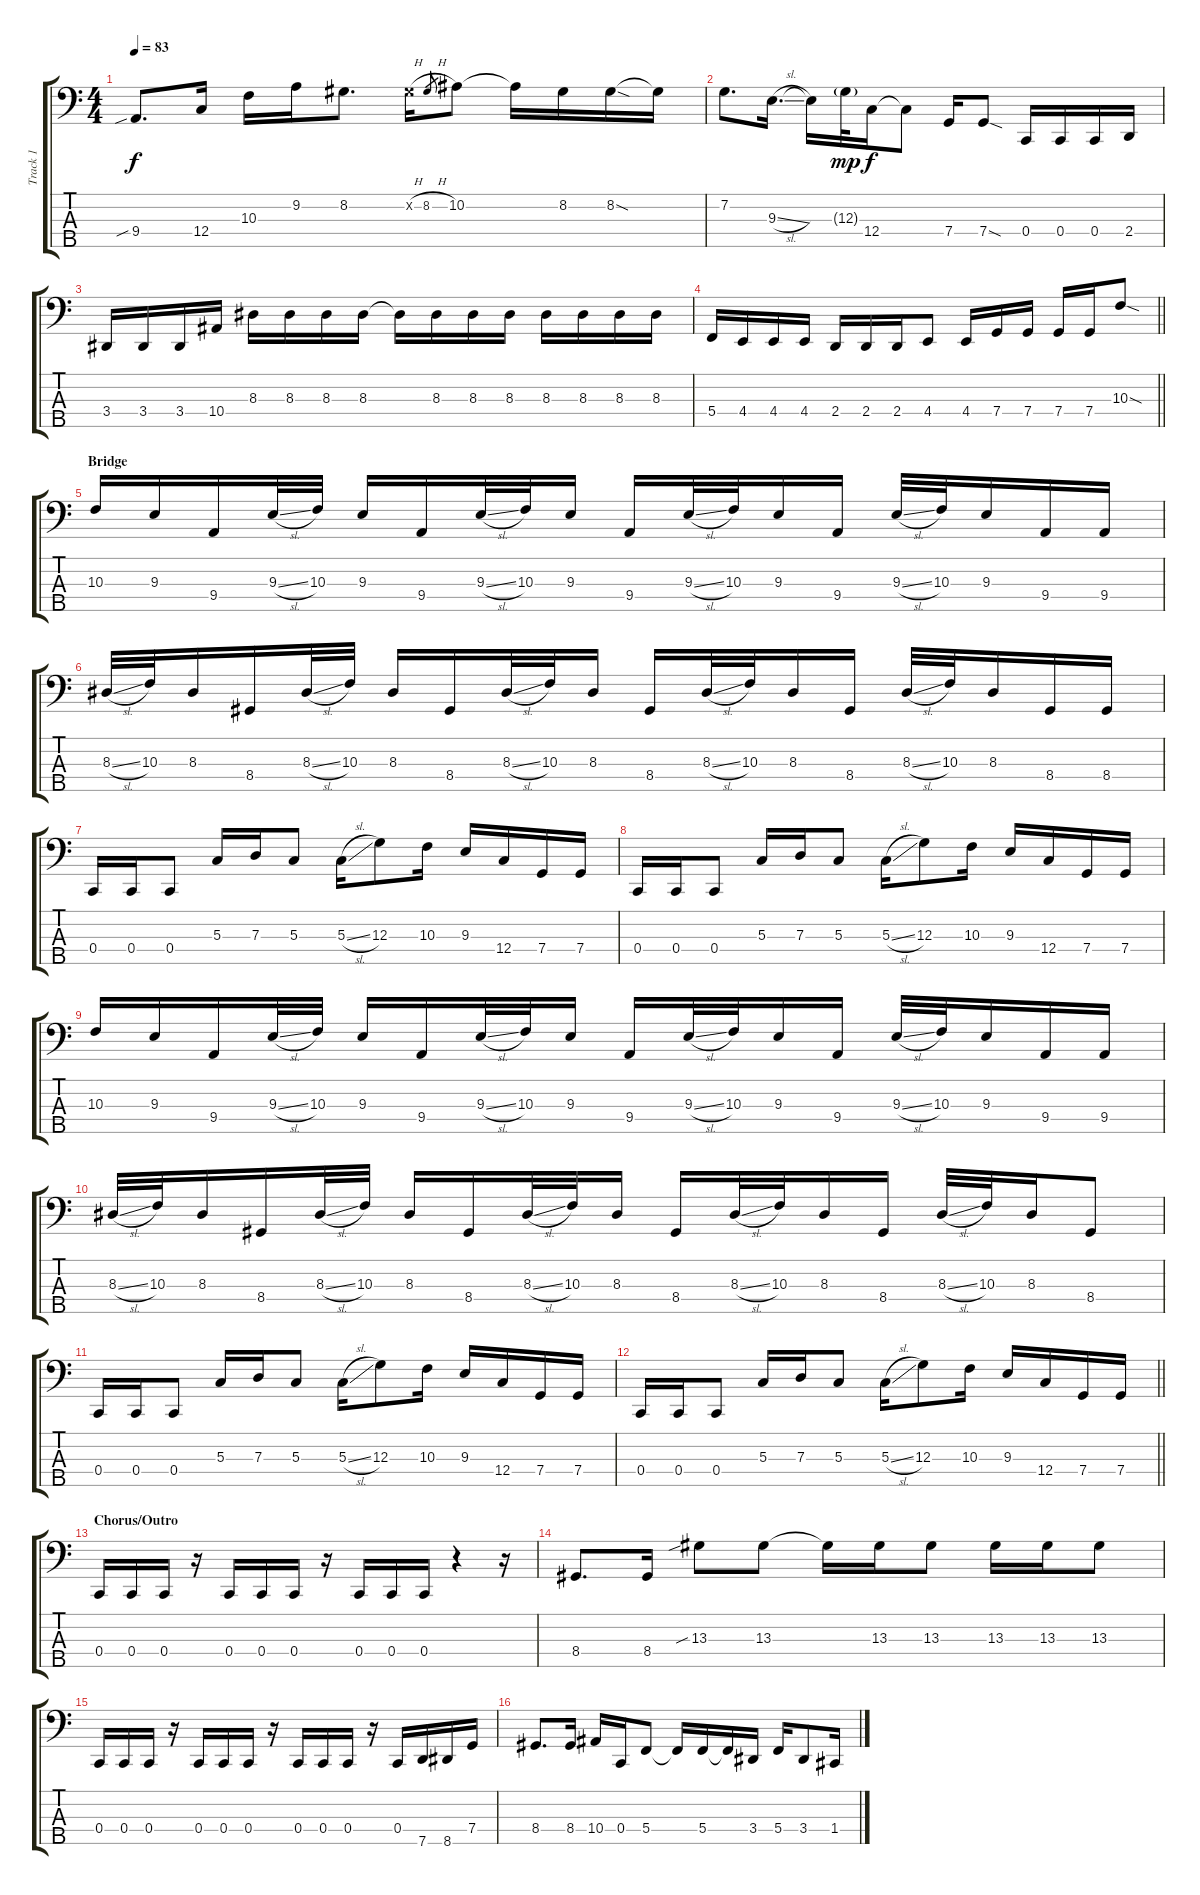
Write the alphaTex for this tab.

\track ("Track 1" "Track 1") {instrument electricbassfinger}
\staff {score tabs}
\tuning (F2 C2 G1 C1 G0) {hide}
\ts (4 4)
\tempo 83
\clef f4
\ks c
9.4{sib}.8{d dy f} 12.4.16 10.3.16 9.2.16 8.2.8{d} 8.2{h x}.16 8.2{h}.8{gr} 10.2.8 10.2{t}.16 8.2.16 8.2{sod}.16 8.2{t}.16 |
7.2.8{d} 9.3{sl}.16{d} 9.3{t}.16 12.3{g}.32{dy mp} 12.4.16{dy f} 12.4{t}.8 7.4.16 7.4{sod}.8 0.4.16 0.4.16 0.4.16 2.4.16 |
3.4.16 3.4.16 3.4.16 10.4.16 8.3.16 8.3.16 8.3.16 8.3.16 8.3{t}.16 8.3.16 8.3.16 8.3.16 8.3.16 8.3.16 8.3.16 8.3.16 |
\barLineRight lightlight
5.4.16 4.4.16 4.4.16 4.4.16 2.4.16 2.4.16 2.4.16 4.4.8 4.4.16 7.4.16 7.4.16 7.4.16 7.4.16 10.3{sod}.8 |
\section ("" "Bridge")
10.3.16 9.3.16 9.4.16 9.3{sl}.32 10.3.32 9.3.16 9.4.16 9.3{sl}.32 10.3.32 9.3.16 9.4.16 9.3{sl}.32 10.3.32 9.3.16 9.4.16 9.3{sl}.32 10.3.32 9.3.16 9.4.16 9.4.16 |
8.3{sl}.32 10.3.32 8.3.16 8.4.16 8.3{sl}.32 10.3.32 8.3.16 8.4.16 8.3{sl}.32 10.3.32 8.3.16 8.4.16 8.3{sl}.32 10.3.32 8.3.16 8.4.16 8.3{sl}.32 10.3.32 8.3.16 8.4.16 8.4.16 |
0.4.16 0.4.16 0.4.8 5.3.16 7.3.16 5.3.8 5.3{sl}.16 12.3.8 10.3.16 9.3.16 12.4.16 7.4.16 7.4.16 |
0.4.16 0.4.16 0.4.8 5.3.16 7.3.16 5.3.8 5.3{sl}.16 12.3.8 10.3.16 9.3.16 12.4.16 7.4.16 7.4.16 |
10.3.16 9.3.16 9.4.16 9.3{sl}.32 10.3.32 9.3.16 9.4.16 9.3{sl}.32 10.3.32 9.3.16 9.4.16 9.3{sl}.32 10.3.32 9.3.16 9.4.16 9.3{sl}.32 10.3.32 9.3.16 9.4.16 9.4.16 |
8.3{sl}.32 10.3.32 8.3.16 8.4.16 8.3{sl}.32 10.3.32 8.3.16 8.4.16 8.3{sl}.32 10.3.32 8.3.16 8.4.16 8.3{sl}.32 10.3.32 8.3.16 8.4.16 8.3{sl}.32 10.3.32 8.3.16 8.4.8 |
0.4.16 0.4.16 0.4.8 5.3.16 7.3.16 5.3.8 5.3{sl}.16 12.3.8 10.3.16 9.3.16 12.4.16 7.4.16 7.4.16 |
\barLineRight lightlight
0.4.16 0.4.16 0.4.8 5.3.16 7.3.16 5.3.8 5.3{sl}.16 12.3.8 10.3.16 9.3.16 12.4.16 7.4.16 7.4.16 |
\section ("" "Chorus/Outro")
0.4.16 0.4.16 0.4.16 r.16 0.4.16 0.4.16 0.4.16 r.16 0.4.16 0.4.16 0.4.16 r.4 r.16 |
8.4.8{d} 8.4.16 13.3{sib}.8 13.3.8 13.3{t}.16 13.3.16 13.3.8 13.3.16 13.3.16 13.3.8 |
0.4.16 0.4.16 0.4.16 r.16 0.4.16 0.4.16 0.4.16 r.16 0.4.16 0.4.16 0.4.16 r.16 0.4.16 7.5.16 8.5.16 7.4.16 |
8.4.8{d} 8.4.16 10.4.16 0.4.16 5.4.8 5.4{t}.16 5.4.16 5.4{t}.16 3.4.16 5.4.16 3.4.8 1.4.16
